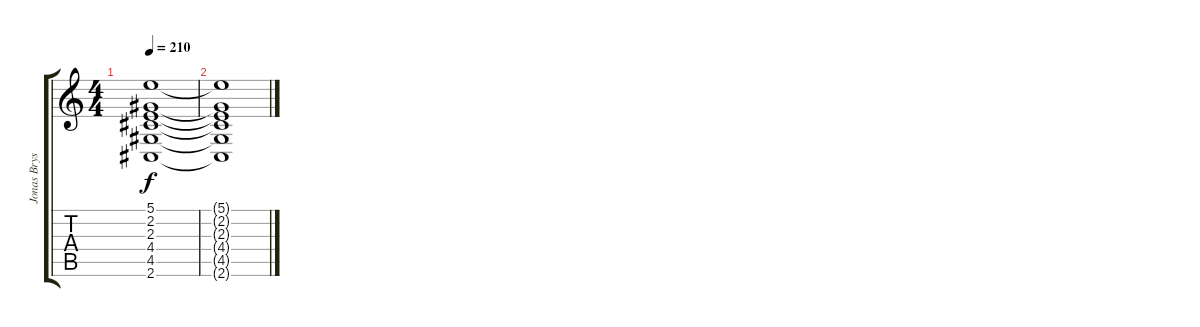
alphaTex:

\track ("Jonas Bryssling" "Jonas Brys") {instrument distortionguitar}
\staff {score tabs}
\tuning (B3 Gb3 D3 A2 E2 B1) {hide}
\ts (4 4)
\tempo 210
\clef g2
\ks c
(5.1{t} 2.2{t} 2.3{t} 4.4{t} 4.5{t} 2.6{t}).1{dy f} |
(5.1{t} 2.2{t} 2.3{t} 4.4{t} 4.5{t} 2.6{t}).1
